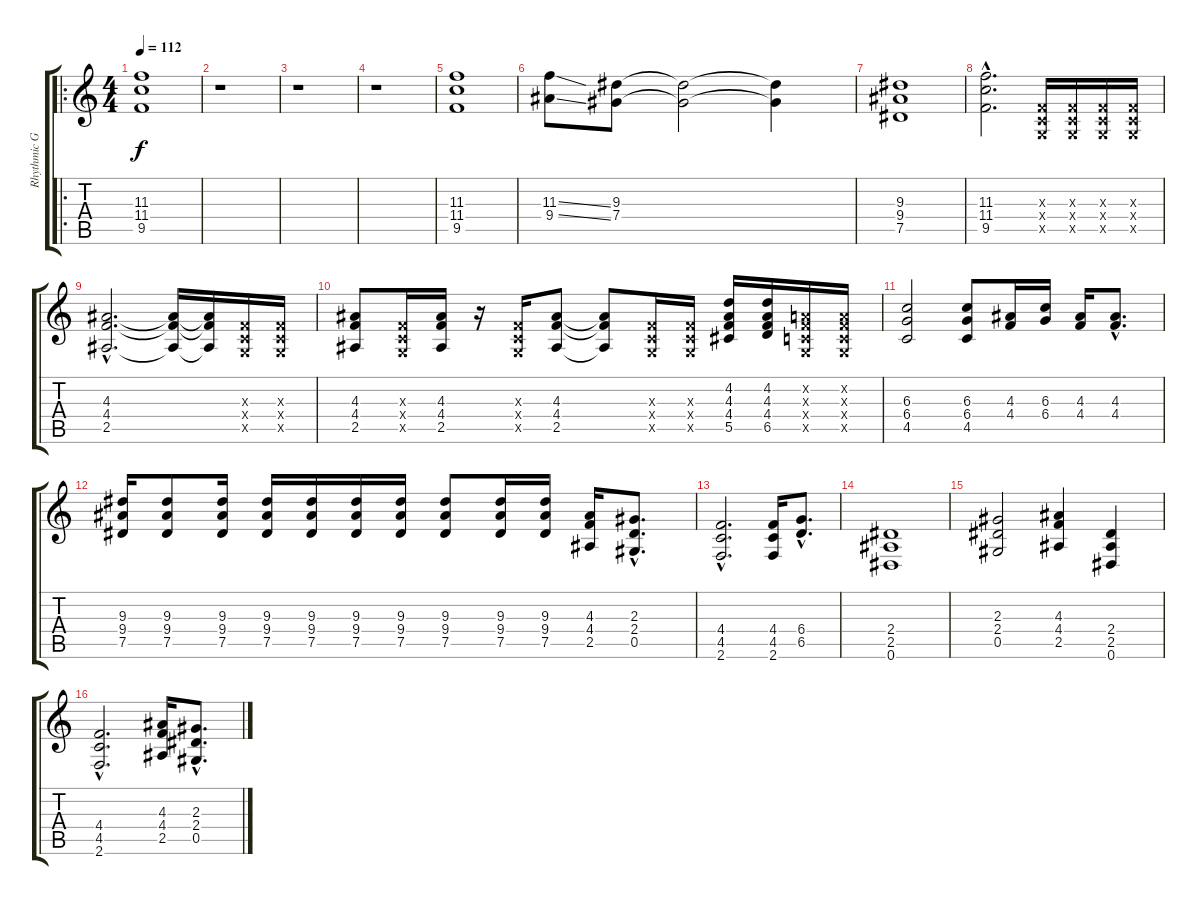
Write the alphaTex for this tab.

\track ("Rhythmic Guitar" "Rhythmic G") {instrument distortionguitar}
\staff {score tabs}
\tuning (Eb4 Bb3 Gb3 Db3 Ab2 Eb2) {hide}
\ro
\ts (4 4)
\tempo 112
\clef g2
\ks c
(11.3{t} 11.4{t} 9.5{t}).1{dy f} |
r.1 |
r.1 |
r.1 |
(11.3 11.4 9.5).1 |
(11.3{ss} 9.4{ss}).8 (9.3 7.4).8 (9.3{t} 7.4{t}).2 (9.3{t} 7.4{t}).4 |
(9.3 9.4 7.5).1 |
(11.3{hac} 11.4{hac} 9.5{hac}).2{d} (-1.3{x} -1.4{x} -1.5{x}).16 (-1.3{x} -1.4{x} -1.5{x}).16 (-1.3{x} -1.4{x} -1.5{x}).16 (-1.3{x} -1.4{x} -1.5{x}).16 |
(4.3{hac} 4.4{hac} 2.5{hac}).2{d} (4.3{t} 4.4{t} 2.5{t}).16 (4.3{t} 4.4{t} 2.5{t}).16 (-1.3{x} -1.4{x} -1.5{x}).16 (-1.3{x} -1.4{x} -1.5{x}).16 |
(4.3 4.4 2.5).8 (-1.3{x} -1.4{x} -1.5{x}).16 (4.3 4.4 2.5).16 r.16 (-1.3{x} -1.4{x} -1.5{x}).16 (4.3 4.4 2.5).8 (4.3{t} 4.4{t} 2.5{t}).8 (-1.3{x} -1.4{x} -1.5{x}).16 (-1.3{x} -1.4{x} -1.5{x}).16 (4.2 4.3 4.4 5.5).16 (4.2 4.3 4.4 6.5).16 (-1.2{x} -1.3{x} -1.4{x} -1.5{x}).16 (-1.2{x} -1.3{x} -1.4{x} -1.5{x}).16 |
(6.3 6.4 4.5).2 (6.3 6.4 4.5).8 (4.3 4.4).16 (6.3 6.4).16 (4.3 4.4).16 (4.3{hac} 4.4{hac}).8{d} |
(9.3 9.4 7.5).16 (9.3 9.4 7.5).8 (9.3 9.4 7.5).16 (9.3 9.4 7.5).16 (9.3 9.4 7.5).16 (9.3 9.4 7.5).16 (9.3 9.4 7.5).16 (9.3 9.4 7.5).8 (9.3 9.4 7.5).16 (9.3 9.4 7.5).16 (4.3 4.4 2.5).16 (2.3{hac} 2.4{hac} 0.5{hac}).8{d} |
(4.4{hac} 4.5{hac} 2.6{hac}).2{d} (4.4 4.5 2.6).16 (6.4{hac} 6.5{hac}).8{d} |
(2.4 2.5 0.6).1 |
(2.3 2.4 0.5).2 (4.3 4.4 2.5).4 (2.4 2.5 0.6).4 |
(4.4{hac} 4.5{hac} 2.6{hac}).2{d} (4.3 4.4 2.5).16 (2.3{hac} 2.4{hac} 0.5{hac}).8{d}
